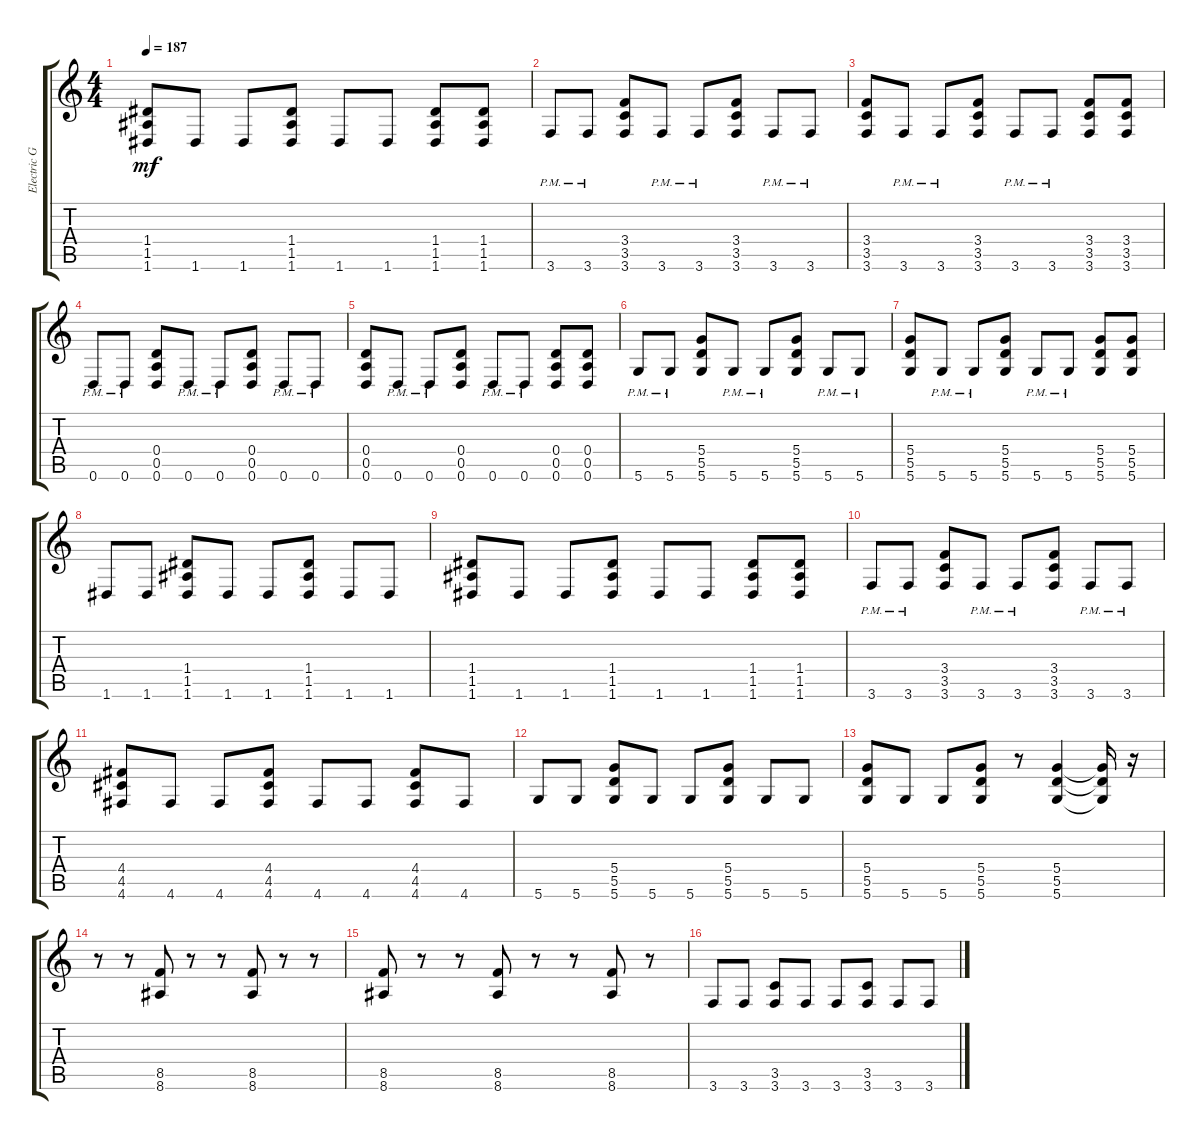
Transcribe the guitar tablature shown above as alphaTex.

\track ("Electric Guitar" "Electric G") {instrument distortionguitar}
\staff {score tabs}
\tuning (E4 B3 G3 D3 A2 D2) {hide}
\ts (4 4)
\tempo 187
\clef g2
\ks c
(1.4 1.5 1.6).8{dy mf} 1.6.8 1.6.8 (1.4 1.5 1.6).8 1.6.8 1.6.8 (1.4 1.5 1.6).8 (1.4 1.5 1.6).8 |
3.6{pm}.8 3.6{pm}.8 (3.4 3.5 3.6).8 3.6{pm}.8 3.6{pm}.8 (3.4 3.5 3.6).8 3.6{pm}.8 3.6{pm}.8 |
(3.4 3.5 3.6).8 3.6{pm}.8 3.6{pm}.8 (3.4 3.5 3.6).8 3.6{pm}.8 3.6{pm}.8 (3.4 3.5 3.6).8 (3.4 3.5 3.6).8 |
0.6{pm}.8 0.6{pm}.8 (0.4 0.5 0.6).8 0.6{pm}.8 0.6{pm}.8 (0.4 0.5 0.6).8 0.6{pm}.8 0.6{pm}.8 |
(0.4 0.5 0.6).8 0.6{pm}.8 0.6{pm}.8 (0.4 0.5 0.6).8 0.6{pm}.8 0.6{pm}.8 (0.4 0.5 0.6).8 (0.4 0.5 0.6).8 |
5.6{pm}.8 5.6{pm}.8 (5.4 5.5 5.6).8 5.6{pm}.8 5.6{pm}.8 (5.4 5.5 5.6).8 5.6{pm}.8 5.6{pm}.8 |
(5.4 5.5 5.6).8 5.6{pm}.8 5.6{pm}.8 (5.4 5.5 5.6).8 5.6{pm}.8 5.6{pm}.8 (5.4 5.5 5.6).8 (5.4 5.5 5.6).8 |
1.6.8 1.6.8 (1.4 1.5 1.6).8 1.6.8 1.6.8 (1.4 1.5 1.6).8 1.6.8 1.6.8 |
(1.4 1.5 1.6).8 1.6.8 1.6.8 (1.4 1.5 1.6).8 1.6.8 1.6.8 (1.4 1.5 1.6).8 (1.4 1.5 1.6).8 |
3.6{pm}.8 3.6{pm}.8 (3.4 3.5 3.6).8 3.6{pm}.8 3.6{pm}.8 (3.4 3.5 3.6).8 3.6{pm}.8 3.6{pm}.8 |
(4.4 4.5 4.6).8 4.6.8 4.6.8 (4.4 4.5 4.6).8 4.6.8 4.6.8 (4.4 4.5 4.6).8 4.6.8 |
5.6.8 5.6.8 (5.4 5.5 5.6).8 5.6.8 5.6.8 (5.4 5.5 5.6).8 5.6.8 5.6.8 |
(5.4 5.5 5.6).8 5.6.8 5.6.8 (5.4 5.5 5.6).8 r.8 (5.4 5.5 5.6).4 (5.4{t} 5.5{t} 5.6{t}).16 r.16 |
r.8 r.8 (8.5 8.6).8 r.8 r.8 (8.5 8.6).8 r.8 r.8 |
(8.5 8.6).8 r.8 r.8 (8.5 8.6).8 r.8 r.8 (8.5 8.6).8 r.8 |
3.6.8 3.6.8 (3.5 3.6).8 3.6.8 3.6.8 (3.5 3.6).8 3.6.8 3.6.8
